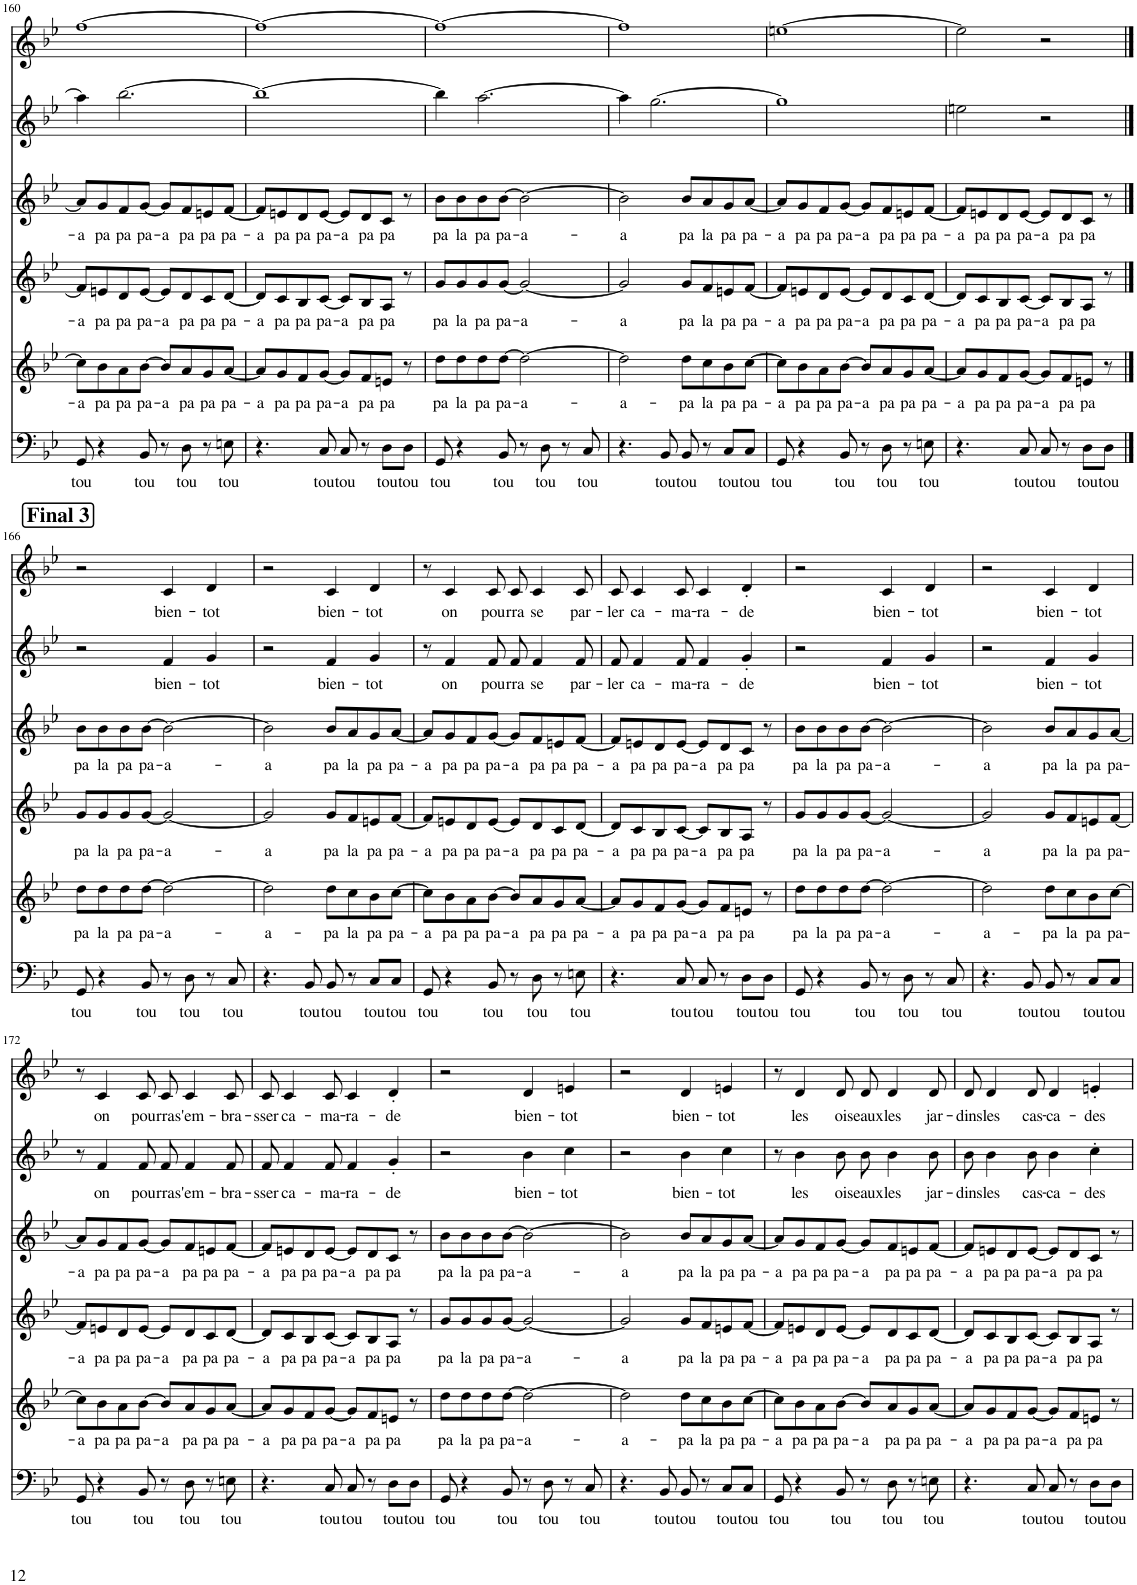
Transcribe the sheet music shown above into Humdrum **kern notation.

**kern	**text	**kern	**text	**kern	**text	**kern	**text	**kern	**text	**kern	**text
*part6	*part6	*part5	*part5	*part4	*part4	*part3	*part3	*part2	*part2	*part1	*part1
*staff6	*staff6	*staff5	*staff5	*staff4	*staff4	*staff3	*staff3	*staff2	*staff2	*staff1	*staff1
*I"Bass	*	*I"Voice	*	*I"Voice	*	*I"Voice	*	*I"Voice	*	*I"Voice	*
!!LO:PB:g=z
*clefF4	*	*clefG2	*	*clefG2	*	*clefG2	*	*clefG2	*	*clefG2	*
*	*	*	*	*Trd1c2	*	*Trd1c2	*	*	*	*	*
*k[b-e-]	*	*k[b-e-]	*	*k[b-e-]	*	*k[b-e-]	*	*k[b-e-]	*	*k[b-e-]	*
*M4/4	*	*M4/4	*	*M4/4	*	*M4/4	*	*M4/4	*	*M4/4	*
=160	=160	=160	=160	=160	=160	=160	=160	=160	=160	=160	=160
!	!LO:LY:b	!	!LO:LY:b	!	!LO:LY:b	!	!LO:LY:b	!	!	!	!
8GG/	tou	8cc\L]	-a	8f/L]	-a	8a/L]	-a	4aa\]	.	[1ff	.
!	!	!	!LO:LY:b	!	!LO:LY:b	!	!LO:LY:b	!	!	!	!
4r	.	8b-\	pa	8en/	pa	8g/	pa	.	.	.	.
!	!	!	!LO:LY:b	!	!LO:LY:b	!	!LO:LY:b	!	!	!	!
.	.	8a\	pa	8d/	pa	8f/	pa	[2.bb-\	.	.	.
!	!LO:LY:b	!	!LO:LY:b	!	!LO:LY:b	!	!LO:LY:b	!	!	!	!
8BB-/	tou	[8b-\J	pa-	[8e/J	pa-	[8g/J	pa-	.	.	.	.
!	!	!	!LO:LY:b	!	!LO:LY:b	!	!LO:LY:b	!	!	!	!
8r	.	8b-/L]	-a	8e/L]	-a	8g/L]	-a	.	.	.	.
!	!LO:LY:b	!	!LO:LY:b	!	!LO:LY:b	!	!LO:LY:b	!	!	!	!
8D\	tou	8a/	pa	8d/	pa	8f/	pa	.	.	.	.
!	!	!	!LO:LY:b	!	!LO:LY:b	!	!LO:LY:b	!	!	!	!
8r	.	8g/	pa	8c/	pa	8en/	pa	.	.	.	.
!	!LO:LY:b	!	!LO:LY:b	!	!LO:LY:b	!	!LO:LY:b	!	!	!	!
8En\	tou	[8a/J	pa-	[8d/J	pa-	[8f/J	pa-	.	.	.	.
=161	=161	=161	=161	=161	=161	=161	=161	=161	=161	=161	=161
!	!	!	!LO:LY:b	!	!LO:LY:b	!	!LO:LY:b	!	!	!	!
4.r	.	8a/L]	-a	8d/L]	-a	8f/L]	-a	1bb-_	.	1ff_	.
!	!	!	!LO:LY:b	!	!LO:LY:b	!	!LO:LY:b	!	!	!	!
.	.	8g/	pa	8c/	pa	8en/	pa	.	.	.	.
!	!	!	!LO:LY:b	!	!LO:LY:b	!	!LO:LY:b	!	!	!	!
.	.	8f/	pa	8B-/	pa	8d/	pa	.	.	.	.
!	!LO:LY:b	!	!LO:LY:b	!	!LO:LY:b	!	!LO:LY:b	!	!	!	!
8C/	tou	[8g/J	pa-	[8c/J	pa-	[8e/J	pa-	.	.	.	.
!	!LO:LY:b	!	!LO:LY:b	!	!LO:LY:b	!	!LO:LY:b	!	!	!	!
8C/	tou	8g/L]	-a	8c/L]	-a	8e/L]	-a	.	.	.	.
!	!	!	!LO:LY:b	!	!LO:LY:b	!	!LO:LY:b	!	!	!	!
8r	.	8f/	pa	8B-/	pa	8d/	pa	.	.	.	.
!	!LO:LY:b	!	!LO:LY:b	!	!LO:LY:b	!	!LO:LY:b	!	!	!	!
8D\L	tou	8en/J	pa	8A/J	pa	8c/J	pa	.	.	.	.
!	!LO:LY:b	!	!	!	!	!	!	!	!	!	!
8D\J	tou	8r	.	8r	.	8r	.	.	.	.	.
=162	=162	=162	=162	=162	=162	=162	=162	=162	=162	=162	=162
!	!LO:LY:b	!	!LO:LY:b	!	!LO:LY:b	!	!LO:LY:b	!	!	!	!
8GG/	tou	8dd\L	pa	8g/L	pa	8b-\L	pa	4bb-\]	.	1ff_	.
!	!	!	!LO:LY:b	!	!LO:LY:b	!	!LO:LY:b	!	!	!	!
4r	.	8dd\	la	8g/	la	8b-\	la	.	.	.	.
!	!	!	!LO:LY:b	!	!LO:LY:b	!	!LO:LY:b	!	!	!	!
.	.	8dd\	pa	8g/	pa	8b-\	pa	[2.aa\	.	.	.
!	!LO:LY:b	!	!LO:LY:b	!	!LO:LY:b	!	!LO:LY:b	!	!	!	!
8BB-/	tou	[8dd\J	pa-	[8g/J	pa-	[8b-\J	pa-	.	.	.	.
!	!	!	!LO:LY:b	!	!LO:LY:b	!	!LO:LY:b	!	!	!	!
8r	.	2dd\_	-a-	2g/_	-a-	2b-\_	-a-	.	.	.	.
!	!LO:LY:b	!	!	!	!	!	!	!	!	!	!
8D\	tou	.	.	.	.	.	.	.	.	.	.
8r	.	.	.	.	.	.	.	.	.	.	.
!	!LO:LY:b	!	!	!	!	!	!	!	!	!	!
8C/	tou	.	.	.	.	.	.	.	.	.	.
=163	=163	=163	=163	=163	=163	=163	=163	=163	=163	=163	=163
!	!	!	!LO:LY:b	!	!LO:LY:b	!	!LO:LY:b	!	!	!	!
4.r	.	2dd\]	-a-	2g/]	-a	2b-\]	-a	4aa\]	.	1ff]	.
.	.	.	.	.	.	.	.	[2.gg\	.	.	.
!	!LO:LY:b	!	!	!	!	!	!	!	!	!	!
8BB-/	tou	.	.	.	.	.	.	.	.	.	.
!	!LO:LY:b	!	!LO:LY:b	!	!LO:LY:b	!	!LO:LY:b	!	!	!	!
8BB-/	tou	8dd\L	pa	8g/L	pa	8b-/L	pa	.	.	.	.
!	!	!	!LO:LY:b	!	!LO:LY:b	!	!LO:LY:b	!	!	!	!
8r	.	8cc\	la	8f/	la	8a/	la	.	.	.	.
!	!LO:LY:b	!	!LO:LY:b	!	!LO:LY:b	!	!LO:LY:b	!	!	!	!
8C/L	tou	8b-\	pa	8en/	pa	8g/	pa	.	.	.	.
!	!LO:LY:b	!	!LO:LY:b	!	!LO:LY:b	!	!LO:LY:b	!	!	!	!
8C/J	tou	[8cc\J	pa-	[8f/J	pa-	[8a/J	pa-	.	.	.	.
=164	=164	=164	=164	=164	=164	=164	=164	=164	=164	=164	=164
!	!LO:LY:b	!	!LO:LY:b	!	!LO:LY:b	!	!LO:LY:b	!	!	!	!
8GG/	tou	8cc\L]	-a	8f/L]	-a	8a/L]	-a	1gg]	.	[1een	.
!	!	!	!LO:LY:b	!	!LO:LY:b	!	!LO:LY:b	!	!	!	!
4r	.	8b-\	pa	8en/	pa	8g/	pa	.	.	.	.
!	!	!	!LO:LY:b	!	!LO:LY:b	!	!LO:LY:b	!	!	!	!
.	.	8a\	pa	8d/	pa	8f/	pa	.	.	.	.
!	!LO:LY:b	!	!LO:LY:b	!	!LO:LY:b	!	!LO:LY:b	!	!	!	!
8BB-/	tou	[8b-\J	pa-	[8e/J	pa-	[8g/J	pa-	.	.	.	.
!	!	!	!LO:LY:b	!	!LO:LY:b	!	!LO:LY:b	!	!	!	!
8r	.	8b-/L]	-a	8e/L]	-a	8g/L]	-a	.	.	.	.
!	!LO:LY:b	!	!LO:LY:b	!	!LO:LY:b	!	!LO:LY:b	!	!	!	!
8D\	tou	8a/	pa	8d/	pa	8f/	pa	.	.	.	.
!	!	!	!LO:LY:b	!	!LO:LY:b	!	!LO:LY:b	!	!	!	!
8r	.	8g/	pa	8c/	pa	8en/	pa	.	.	.	.
!	!LO:LY:b	!	!LO:LY:b	!	!LO:LY:b	!	!LO:LY:b	!	!	!	!
8En\	tou	[8a/J	pa-	[8d/J	pa-	[8f/J	pa-	.	.	.	.
=165	=165	=165	=165	=165	=165	=165	=165	=165	=165	=165	=165
!	!	!	!LO:LY:b	!	!LO:LY:b	!	!LO:LY:b	!	!	!	!
4.r	.	8a/L]	-a	8d/L]	-a	8f/L]	-a	2een\	.	2ee\]	.
!	!	!	!LO:LY:b	!	!LO:LY:b	!	!LO:LY:b	!	!	!	!
.	.	8g/	pa	8c/	pa	8en/	pa	.	.	.	.
!	!	!	!LO:LY:b	!	!LO:LY:b	!	!LO:LY:b	!	!	!	!
.	.	8f/	pa	8B-/	pa	8d/	pa	.	.	.	.
!	!LO:LY:b	!	!LO:LY:b	!	!LO:LY:b	!	!LO:LY:b	!	!	!	!
8C/	tou	[8g/J	pa-	[8c/J	pa-	[8e/J	pa-	.	.	.	.
!	!LO:LY:b	!	!LO:LY:b	!	!LO:LY:b	!	!LO:LY:b	!	!	!	!
8C/	tou	8g/L]	-a	8c/L]	-a	8e/L]	-a	2r	.	2r	.
!	!	!	!LO:LY:b	!	!LO:LY:b	!	!LO:LY:b	!	!	!	!
8r	.	8f/	pa	8B-/	pa	8d/	pa	.	.	.	.
!	!LO:LY:b	!	!LO:LY:b	!	!LO:LY:b	!	!LO:LY:b	!	!	!	!
8D\L	tou	8en/J	pa	8A/J	pa	8c/J	pa	.	.	.	.
!	!LO:LY:b	!	!	!	!	!	!	!	!	!	!
8D\J	tou	8r	.	8r	.	8r	.	.	.	.	.
!!LO:LB:g=z
!!LO:REH:place=s1:a:B:cj:fs=14:t=Final 3
==166	==166	==166	==166	==166	==166	==166	==166	==166	==166	==166	==166
!	!LO:LY:b	!	!LO:LY:b	!	!LO:LY:b	!	!LO:LY:b	!	!	!	!
8GG/	tou	8dd\L	pa	8g/L	pa	8b-\L	pa	2r	.	2r	.
!	!	!	!LO:LY:b	!	!LO:LY:b	!	!LO:LY:b	!	!	!	!
4r	.	8dd\	la	8g/	la	8b-\	la	.	.	.	.
!	!	!	!LO:LY:b	!	!LO:LY:b	!	!LO:LY:b	!	!	!	!
.	.	8dd\	pa	8g/	pa	8b-\	pa	.	.	.	.
!	!LO:LY:b	!	!LO:LY:b	!	!LO:LY:b	!	!LO:LY:b	!	!	!	!
8BB-/	tou	[8dd\J	pa-	[8g/J	pa-	[8b-\J	pa-	.	.	.	.
!	!	!	!LO:LY:b	!	!LO:LY:b	!	!LO:LY:b	!	!LO:LY:b	!	!LO:LY:b
8r	.	2dd\_	-a-	2g/_	-a-	2b-\_	-a-	4f/	bien-	4c/	bien-
!	!LO:LY:b	!	!	!	!	!	!	!	!	!	!
8D\	tou	.	.	.	.	.	.	.	.	.	.
!	!	!	!	!	!	!	!	!	!LO:LY:b	!	!LO:LY:b
8r	.	.	.	.	.	.	.	4g/	-tot	4d/	-tot
!	!LO:LY:b	!	!	!	!	!	!	!	!	!	!
8C/	tou	.	.	.	.	.	.	.	.	.	.
=167	=167	=167	=167	=167	=167	=167	=167	=167	=167	=167	=167
!	!	!	!LO:LY:b	!	!LO:LY:b	!	!LO:LY:b	!	!	!	!
4.r	.	2dd\]	-a-	2g/]	-a	2b-\]	-a	2r	.	2r	.
!	!LO:LY:b	!	!	!	!	!	!	!	!	!	!
8BB-/	tou	.	.	.	.	.	.	.	.	.	.
!	!LO:LY:b	!	!LO:LY:b	!	!LO:LY:b	!	!LO:LY:b	!	!LO:LY:b	!	!LO:LY:b
8BB-/	tou	8dd\L	pa	8g/L	pa	8b-/L	pa	4f/	bien-	4c/	bien-
!	!	!	!LO:LY:b	!	!LO:LY:b	!	!LO:LY:b	!	!	!	!
8r	.	8cc\	la	8f/	la	8a/	la	.	.	.	.
!	!LO:LY:b	!	!LO:LY:b	!	!LO:LY:b	!	!LO:LY:b	!	!LO:LY:b	!	!LO:LY:b
8C/L	tou	8b-\	pa	8en/	pa	8g/	pa	4g/	-tot	4d/	-tot
!	!LO:LY:b	!	!LO:LY:b	!	!LO:LY:b	!	!LO:LY:b	!	!	!	!
8C/J	tou	[8cc\J	pa-	[8f/J	pa-	[8a/J	pa-	.	.	.	.
=168	=168	=168	=168	=168	=168	=168	=168	=168	=168	=168	=168
!	!LO:LY:b	!	!LO:LY:b	!	!LO:LY:b	!	!LO:LY:b	!	!	!	!
8GG/	tou	8cc\L]	-a	8f/L]	-a	8a/L]	-a	8r	.	8r	.
!	!	!	!LO:LY:b	!	!LO:LY:b	!	!LO:LY:b	!	!LO:LY:b	!	!LO:LY:b
4r	.	8b-\	pa	8en/	pa	8g/	pa	4f/	on	4c/	on
!	!	!	!LO:LY:b	!	!LO:LY:b	!	!LO:LY:b	!	!	!	!
.	.	8a\	pa	8d/	pa	8f/	pa	.	.	.	.
!	!LO:LY:b	!	!LO:LY:b	!	!LO:LY:b	!	!LO:LY:b	!	!LO:LY:b	!	!LO:LY:b
8BB-/	tou	[8b-\J	pa-	[8e/J	pa-	[8g/J	pa-	8f/	pou-	8c/	pou-
!	!	!	!LO:LY:b	!	!LO:LY:b	!	!LO:LY:b	!	!LO:LY:b	!	!LO:LY:b
8r	.	8b-/L]	-a	8e/L]	-a	8g/L]	-a	8f/	-rra	8c/	-rra
!	!LO:LY:b	!	!LO:LY:b	!	!LO:LY:b	!	!LO:LY:b	!	!LO:LY:b	!	!LO:LY:b
8D\	tou	8a/	pa	8d/	pa	8f/	pa	4f/	se	4c/	se
!	!	!	!LO:LY:b	!	!LO:LY:b	!	!LO:LY:b	!	!	!	!
8r	.	8g/	pa	8c/	pa	8en/	pa	.	.	.	.
!	!LO:LY:b	!	!LO:LY:b	!	!LO:LY:b	!	!LO:LY:b	!	!LO:LY:b	!	!LO:LY:b
8En\	tou	[8a/J	pa-	[8d/J	pa-	[8f/J	pa-	8f/	par-	8c/	par-
=169	=169	=169	=169	=169	=169	=169	=169	=169	=169	=169	=169
!	!	!	!LO:LY:b	!	!LO:LY:b	!	!LO:LY:b	!	!LO:LY:b	!	!LO:LY:b
4.r	.	8a/L]	-a	8d/L]	-a	8f/L]	-a	8f/	-ler	8c/	-ler
!	!	!	!LO:LY:b	!	!LO:LY:b	!	!LO:LY:b	!	!LO:LY:b	!	!LO:LY:b
.	.	8g/	pa	8c/	pa	8en/	pa	4f/	ca-	4c/	ca-
!	!	!	!LO:LY:b	!	!LO:LY:b	!	!LO:LY:b	!	!	!	!
.	.	8f/	pa	8B-/	pa	8d/	pa	.	.	.	.
!	!LO:LY:b	!	!LO:LY:b	!	!LO:LY:b	!	!LO:LY:b	!	!LO:LY:b	!	!LO:LY:b
8C/	tou	[8g/J	pa-	[8c/J	pa-	[8e/J	pa-	8f/	-ma-	8c/	-ma-
!	!LO:LY:b	!	!LO:LY:b	!	!LO:LY:b	!	!LO:LY:b	!	!LO:LY:b	!	!LO:LY:b
8C/	tou	8g/L]	-a	8c/L]	-a	8e/L]	-a	4f/	-ra-	4c/	-ra-
!	!	!	!LO:LY:b	!	!LO:LY:b	!	!LO:LY:b	!	!	!	!
8r	.	8f/	pa	8B-/	pa	8d/	pa	.	.	.	.
!	!LO:LY:b	!	!LO:LY:b	!	!LO:LY:b	!	!LO:LY:b	!	!LO:LY:b	!	!LO:LY:b
8D\L	tou	8en/J	pa	8A/J	pa	8c/J	pa	4g'/	-de	4d'/	-de
!	!LO:LY:b	!	!	!	!	!	!	!	!	!	!
8D\J	tou	8r	.	8r	.	8r	.	.	.	.	.
=170	=170	=170	=170	=170	=170	=170	=170	=170	=170	=170	=170
!	!LO:LY:b	!	!LO:LY:b	!	!LO:LY:b	!	!LO:LY:b	!	!	!	!
8GG/	tou	8dd\L	pa	8g/L	pa	8b-\L	pa	2r	.	2r	.
!	!	!	!LO:LY:b	!	!LO:LY:b	!	!LO:LY:b	!	!	!	!
4r	.	8dd\	la	8g/	la	8b-\	la	.	.	.	.
!	!	!	!LO:LY:b	!	!LO:LY:b	!	!LO:LY:b	!	!	!	!
.	.	8dd\	pa	8g/	pa	8b-\	pa	.	.	.	.
!	!LO:LY:b	!	!LO:LY:b	!	!LO:LY:b	!	!LO:LY:b	!	!	!	!
8BB-/	tou	[8dd\J	pa-	[8g/J	pa-	[8b-\J	pa-	.	.	.	.
!	!	!	!LO:LY:b	!	!LO:LY:b	!	!LO:LY:b	!	!LO:LY:b	!	!LO:LY:b
8r	.	2dd\_	-a-	2g/_	-a-	2b-\_	-a-	4f/	bien-	4c/	bien-
!	!LO:LY:b	!	!	!	!	!	!	!	!	!	!
8D\	tou	.	.	.	.	.	.	.	.	.	.
!	!	!	!	!	!	!	!	!	!LO:LY:b	!	!LO:LY:b
8r	.	.	.	.	.	.	.	4g/	-tot	4d/	-tot
!	!LO:LY:b	!	!	!	!	!	!	!	!	!	!
8C/	tou	.	.	.	.	.	.	.	.	.	.
=171	=171	=171	=171	=171	=171	=171	=171	=171	=171	=171	=171
!	!	!	!LO:LY:b	!	!LO:LY:b	!	!LO:LY:b	!	!	!	!
4.r	.	2dd\]	-a-	2g/]	-a	2b-\]	-a	2r	.	2r	.
!	!LO:LY:b	!	!	!	!	!	!	!	!	!	!
8BB-/	tou	.	.	.	.	.	.	.	.	.	.
!	!LO:LY:b	!	!LO:LY:b	!	!LO:LY:b	!	!LO:LY:b	!	!LO:LY:b	!	!LO:LY:b
8BB-/	tou	8dd\L	pa	8g/L	pa	8b-/L	pa	4f/	bien-	4c/	bien-
!	!	!	!LO:LY:b	!	!LO:LY:b	!	!LO:LY:b	!	!	!	!
8r	.	8cc\	la	8f/	la	8a/	la	.	.	.	.
!	!LO:LY:b	!	!LO:LY:b	!	!LO:LY:b	!	!LO:LY:b	!	!LO:LY:b	!	!LO:LY:b
8C/L	tou	8b-\	pa	8en/	pa	8g/	pa	4g/	-tot	4d/	-tot
!	!LO:LY:b	!	!LO:LY:b	!	!LO:LY:b	!	!LO:LY:b	!	!	!	!
8C/J	tou	[8cc\J	pa-	[8f/J	pa-	[8a/J	pa-	.	.	.	.
!!LO:LB:g=z
=172	=172	=172	=172	=172	=172	=172	=172	=172	=172	=172	=172
!	!LO:LY:b	!	!LO:LY:b	!	!LO:LY:b	!	!LO:LY:b	!	!	!	!
8GG/	tou	8cc\L]	-a	8f/L]	-a	8a/L]	-a	8r	.	8r	.
!	!	!	!LO:LY:b	!	!LO:LY:b	!	!LO:LY:b	!	!LO:LY:b	!	!LO:LY:b
4r	.	8b-\	pa	8en/	pa	8g/	pa	4f/	on	4c/	on
!	!	!	!LO:LY:b	!	!LO:LY:b	!	!LO:LY:b	!	!	!	!
.	.	8a\	pa	8d/	pa	8f/	pa	.	.	.	.
!	!LO:LY:b	!	!LO:LY:b	!	!LO:LY:b	!	!LO:LY:b	!	!LO:LY:b	!	!LO:LY:b
8BB-/	tou	[8b-\J	pa-	[8e/J	pa-	[8g/J	pa-	8f/	pou-	8c/	pou-
!	!	!	!LO:LY:b	!	!LO:LY:b	!	!LO:LY:b	!	!LO:LY:b	!	!LO:LY:b
8r	.	8b-/L]	-a	8e/L]	-a	8g/L]	-a	8f/	-rra	8c/	-rra
!	!LO:LY:b	!	!LO:LY:b	!	!LO:LY:b	!	!LO:LY:b	!	!LO:LY:b	!	!LO:LY:b
8D\	tou	8a/	pa	8d/	pa	8f/	pa	4f/	s'em-	4c/	s'em-
!	!	!	!LO:LY:b	!	!LO:LY:b	!	!LO:LY:b	!	!	!	!
8r	.	8g/	pa	8c/	pa	8en/	pa	.	.	.	.
!	!LO:LY:b	!	!LO:LY:b	!	!LO:LY:b	!	!LO:LY:b	!	!LO:LY:b	!	!LO:LY:b
8En\	tou	[8a/J	pa-	[8d/J	pa-	[8f/J	pa-	8f/	-bra-	8c/	-bra-
=173	=173	=173	=173	=173	=173	=173	=173	=173	=173	=173	=173
!	!	!	!LO:LY:b	!	!LO:LY:b	!	!LO:LY:b	!	!LO:LY:b	!	!LO:LY:b
4.r	.	8a/L]	-a	8d/L]	-a	8f/L]	-a	8f/	-sser	8c/	-sser
!	!	!	!LO:LY:b	!	!LO:LY:b	!	!LO:LY:b	!	!LO:LY:b	!	!LO:LY:b
.	.	8g/	pa	8c/	pa	8en/	pa	4f/	ca-	4c/	ca-
!	!	!	!LO:LY:b	!	!LO:LY:b	!	!LO:LY:b	!	!	!	!
.	.	8f/	pa	8B-/	pa	8d/	pa	.	.	.	.
!	!LO:LY:b	!	!LO:LY:b	!	!LO:LY:b	!	!LO:LY:b	!	!LO:LY:b	!	!LO:LY:b
8C/	tou	[8g/J	pa-	[8c/J	pa-	[8e/J	pa-	8f/	-ma-	8c/	-ma-
!	!LO:LY:b	!	!LO:LY:b	!	!LO:LY:b	!	!LO:LY:b	!	!LO:LY:b	!	!LO:LY:b
8C/	tou	8g/L]	-a	8c/L]	-a	8e/L]	-a	4f/	-ra-	4c/	-ra-
!	!	!	!LO:LY:b	!	!LO:LY:b	!	!LO:LY:b	!	!	!	!
8r	.	8f/	pa	8B-/	pa	8d/	pa	.	.	.	.
!	!LO:LY:b	!	!LO:LY:b	!	!LO:LY:b	!	!LO:LY:b	!	!LO:LY:b	!	!LO:LY:b
8D\L	tou	8en/J	pa	8A/J	pa	8c/J	pa	4g'/	-de	4d'/	-de
!	!LO:LY:b	!	!	!	!	!	!	!	!	!	!
8D\J	tou	8r	.	8r	.	8r	.	.	.	.	.
=174	=174	=174	=174	=174	=174	=174	=174	=174	=174	=174	=174
!	!LO:LY:b	!	!LO:LY:b	!	!LO:LY:b	!	!LO:LY:b	!	!	!	!
8GG/	tou	8dd\L	pa	8g/L	pa	8b-\L	pa	2r	.	2r	.
!	!	!	!LO:LY:b	!	!LO:LY:b	!	!LO:LY:b	!	!	!	!
4r	.	8dd\	la	8g/	la	8b-\	la	.	.	.	.
!	!	!	!LO:LY:b	!	!LO:LY:b	!	!LO:LY:b	!	!	!	!
.	.	8dd\	pa	8g/	pa	8b-\	pa	.	.	.	.
!	!LO:LY:b	!	!LO:LY:b	!	!LO:LY:b	!	!LO:LY:b	!	!	!	!
8BB-/	tou	[8dd\J	pa-	[8g/J	pa-	[8b-\J	pa-	.	.	.	.
!	!	!	!LO:LY:b	!	!LO:LY:b	!	!LO:LY:b	!	!LO:LY:b	!	!LO:LY:b
8r	.	2dd\_	-a-	2g/_	-a-	2b-\_	-a-	4b-\	bien-	4d/	bien-
!	!LO:LY:b	!	!	!	!	!	!	!	!	!	!
8D\	tou	.	.	.	.	.	.	.	.	.	.
!	!	!	!	!	!	!	!	!	!LO:LY:b	!	!LO:LY:b
8r	.	.	.	.	.	.	.	4cc\	-tot	4en/	-tot
!	!LO:LY:b	!	!	!	!	!	!	!	!	!	!
8C/	tou	.	.	.	.	.	.	.	.	.	.
=175	=175	=175	=175	=175	=175	=175	=175	=175	=175	=175	=175
!	!	!	!LO:LY:b	!	!LO:LY:b	!	!LO:LY:b	!	!	!	!
4.r	.	2dd\]	-a-	2g/]	-a	2b-\]	-a	2r	.	2r	.
!	!LO:LY:b	!	!	!	!	!	!	!	!	!	!
8BB-/	tou	.	.	.	.	.	.	.	.	.	.
!	!LO:LY:b	!	!LO:LY:b	!	!LO:LY:b	!	!LO:LY:b	!	!LO:LY:b	!	!LO:LY:b
8BB-/	tou	8dd\L	pa	8g/L	pa	8b-/L	pa	4b-\	bien-	4d/	bien-
!	!	!	!LO:LY:b	!	!LO:LY:b	!	!LO:LY:b	!	!	!	!
8r	.	8cc\	la	8f/	la	8a/	la	.	.	.	.
!	!LO:LY:b	!	!LO:LY:b	!	!LO:LY:b	!	!LO:LY:b	!	!LO:LY:b	!	!LO:LY:b
8C/L	tou	8b-\	pa	8en/	pa	8g/	pa	4cc\	-tot	4en/	-tot
!	!LO:LY:b	!	!LO:LY:b	!	!LO:LY:b	!	!LO:LY:b	!	!	!	!
8C/J	tou	[8cc\J	pa-	[8f/J	pa-	[8a/J	pa-	.	.	.	.
=176	=176	=176	=176	=176	=176	=176	=176	=176	=176	=176	=176
!	!LO:LY:b	!	!LO:LY:b	!	!LO:LY:b	!	!LO:LY:b	!	!	!	!
8GG/	tou	8cc\L]	-a	8f/L]	-a	8a/L]	-a	8r	.	8r	.
!	!	!	!LO:LY:b	!	!LO:LY:b	!	!LO:LY:b	!	!LO:LY:b	!	!LO:LY:b
4r	.	8b-\	pa	8en/	pa	8g/	pa	4b-\	les	4d/	les
!	!	!	!LO:LY:b	!	!LO:LY:b	!	!LO:LY:b	!	!	!	!
.	.	8a\	pa	8d/	pa	8f/	pa	.	.	.	.
!	!LO:LY:b	!	!LO:LY:b	!	!LO:LY:b	!	!LO:LY:b	!	!LO:LY:b	!	!LO:LY:b
8BB-/	tou	[8b-\J	pa-	[8e/J	pa-	[8g/J	pa-	8b-\	oi-	8d/	oi-
!	!	!	!LO:LY:b	!	!LO:LY:b	!	!LO:LY:b	!	!LO:LY:b	!	!LO:LY:b
8r	.	8b-/L]	-a	8e/L]	-a	8g/L]	-a	8b-\	-seaux	8d/	-seaux
!	!LO:LY:b	!	!LO:LY:b	!	!LO:LY:b	!	!LO:LY:b	!	!LO:LY:b	!	!LO:LY:b
8D\	tou	8a/	pa	8d/	pa	8f/	pa	4b-\	les	4d/	les
!	!	!	!LO:LY:b	!	!LO:LY:b	!	!LO:LY:b	!	!	!	!
8r	.	8g/	pa	8c/	pa	8en/	pa	.	.	.	.
!	!LO:LY:b	!	!LO:LY:b	!	!LO:LY:b	!	!LO:LY:b	!	!LO:LY:b	!	!LO:LY:b
8En\	tou	[8a/J	pa-	[8d/J	pa-	[8f/J	pa-	8b-\	jar-	8d/	jar-
=177	=177	=177	=177	=177	=177	=177	=177	=177	=177	=177	=177
!	!	!	!LO:LY:b	!	!LO:LY:b	!	!LO:LY:b	!	!LO:LY:b	!	!LO:LY:b
4.r	.	8a/L]	-a	8d/L]	-a	8f/L]	-a	8b-\	-dins	8d/	-dins
!	!	!	!LO:LY:b	!	!LO:LY:b	!	!LO:LY:b	!	!LO:LY:b	!	!LO:LY:b
.	.	8g/	pa	8c/	pa	8en/	pa	4b-\	les	4d/	les
!	!	!	!LO:LY:b	!	!LO:LY:b	!	!LO:LY:b	!	!	!	!
.	.	8f/	pa	8B-/	pa	8d/	pa	.	.	.	.
!	!LO:LY:b	!	!LO:LY:b	!	!LO:LY:b	!	!LO:LY:b	!	!LO:LY:b	!	!LO:LY:b
8C/	tou	[8g/J	pa-	[8c/J	pa-	[8e/J	pa-	8b-\	cas-	8d/	cas-
!	!LO:LY:b	!	!LO:LY:b	!	!LO:LY:b	!	!LO:LY:b	!	!LO:LY:b	!	!LO:LY:b
8C/	tou	8g/L]	-a	8c/L]	-a	8e/L]	-a	4b-\	-ca-	4d/	-ca-
!	!	!	!LO:LY:b	!	!LO:LY:b	!	!LO:LY:b	!	!	!	!
8r	.	8f/	pa	8B-/	pa	8d/	pa	.	.	.	.
!	!LO:LY:b	!	!LO:LY:b	!	!LO:LY:b	!	!LO:LY:b	!	!LO:LY:b	!	!LO:LY:b
8D\L	tou	8en/J	pa	8A/J	pa	8c/J	pa	4cc'\	-des	4en'/	-des
!	!LO:LY:b	!	!	!	!	!	!	!	!	!	!
8D\J	tou	8r	.	8r	.	8r	.	.	.	.	.
=	=	=	=	=	=	=	=	=	=	=	=
*-	*-	*-	*-	*-	*-	*-	*-	*-	*-	*-	*-
